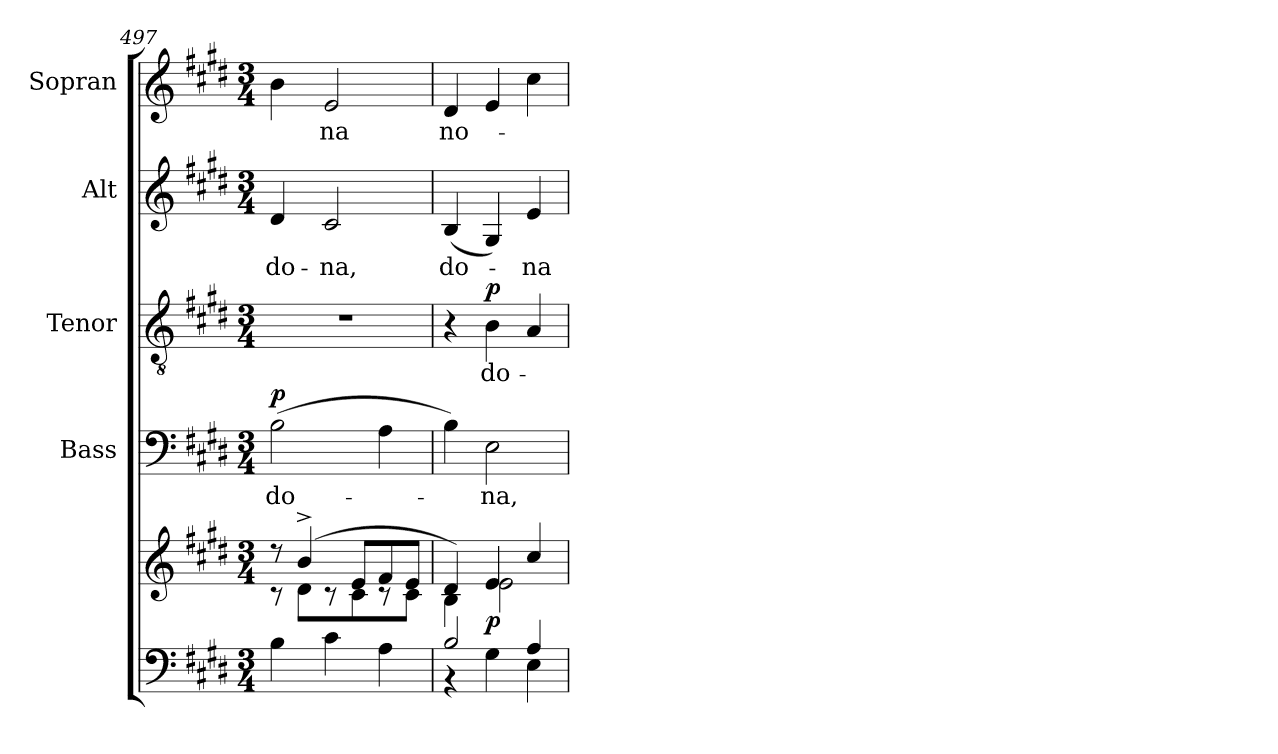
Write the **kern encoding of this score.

**kern	**kern	**dynam	**kern	**text	**dynam	**kern	**text	**dynam	**kern	**text	**kern	**text
*part5	*part5	*part5	*part4	*part4	*part4	*part3	*part3	*part3	*part2	*part2	*part1	*part1
*staff6	*staff5	*staff5/6	*staff4	*staff4	*staff4	*staff3	*staff3	*staff3	*staff2	*staff2	*staff1	*staff1
*	*	*	*I"Bass	*	*	*I"Tenor	*	*	*I"Alt	*	*I"Sopran	*
*	*	*	*I'B.	*	*	*I'T.	*	*	*I'A.	*	*I'S.	*
*clefF4	*clefG2	*	*clefF4	*	*	*clefGv2	*	*	*clefG2	*	*clefG2	*
*k[f#c#g#d#]	*k[f#c#g#d#]	*	*k[f#c#g#d#]	*	*	*k[f#c#g#d#]	*	*	*k[f#c#g#d#]	*	*k[f#c#g#d#]	*
*E:	*E:	*	*E:	*	*	*E:	*	*	*E:	*	*E:	*
*M3/4	*M3/4	*	*M3/4	*	*	*M3/4	*	*	*M3/4	*	*M3/4	*
=497	=497	=497	=497	=497	=497	=497	=497	=497	=497	=497	=497	=497
*	*^	*	*	*	*	*	*	*	*	*	*	*
!	!	!	!	!	!LO:LY:b	!LO:DY:a	!	!	!	!	!LO:LY:b	!	!
4B\	8r	8r	.	(>2B\	do-	p	2.r	.	.	4d#/	do-	4b\	.
.	(4b^>/	8d#\L	.	.	.	.	.	.	.	.	.	.	.
!	!	!	!	!	!	!	!	!	!	!	!LO:LY:b	!	!LO:LY:b
4c#\	.	8rB	.	.	.	.	.	.	.	2c#/	-na,	2e/	-na
.	8e/L	8c#\	.	.	.	.	.	.	.	.	.	.	.
4A\	8f#/	8rB	.	4A\	.	.	.	.	.	.	.	.	.
.	8e/J	8c#\J	.	.	.	.	.	.	.	.	.	.	.
=498	=498	=498	=498	=498	=498	=498	=498	=498	=498	=498	=498	=498	=498
*^	*	*	*	*	*	*	*	*	*	*	*	*	*
!	!	!	!	!	!	!	!	!	!	!	!	!LO:LY:b	!	!LO:LY:b
2B/	4r	4d#/)	4B\	.	4B\)	.	.	4r	.	.	(<4B/	do-	4d#/	no-
!	!	!	!	!LO:DY:b	!	!LO:LY:b	!	!	!LO:LY:b	!LO:DY:a	!	!	!	!
.	4G#\	4e/	2e\	p	2E\	-na,	.	4B\	do-	p	4G#/)	.	4e/	.
!	!	!	!	!	!	!	!	!	!	!	!	!LO:LY:b	!	!
4A/	4E\	4cc#/	.	.	.	.	.	4A/	.	.	4e/	-na	4cc#\	.
*v	*v	*	*	*	*	*	*	*	*	*	*	*	*	*
*	*v	*v	*	*	*	*	*	*	*	*	*	*	*
=	=	=	=	=	=	=	=	=	=	=	=	=
*-	*-	*-	*-	*-	*-	*-	*-	*-	*-	*-	*-	*-
